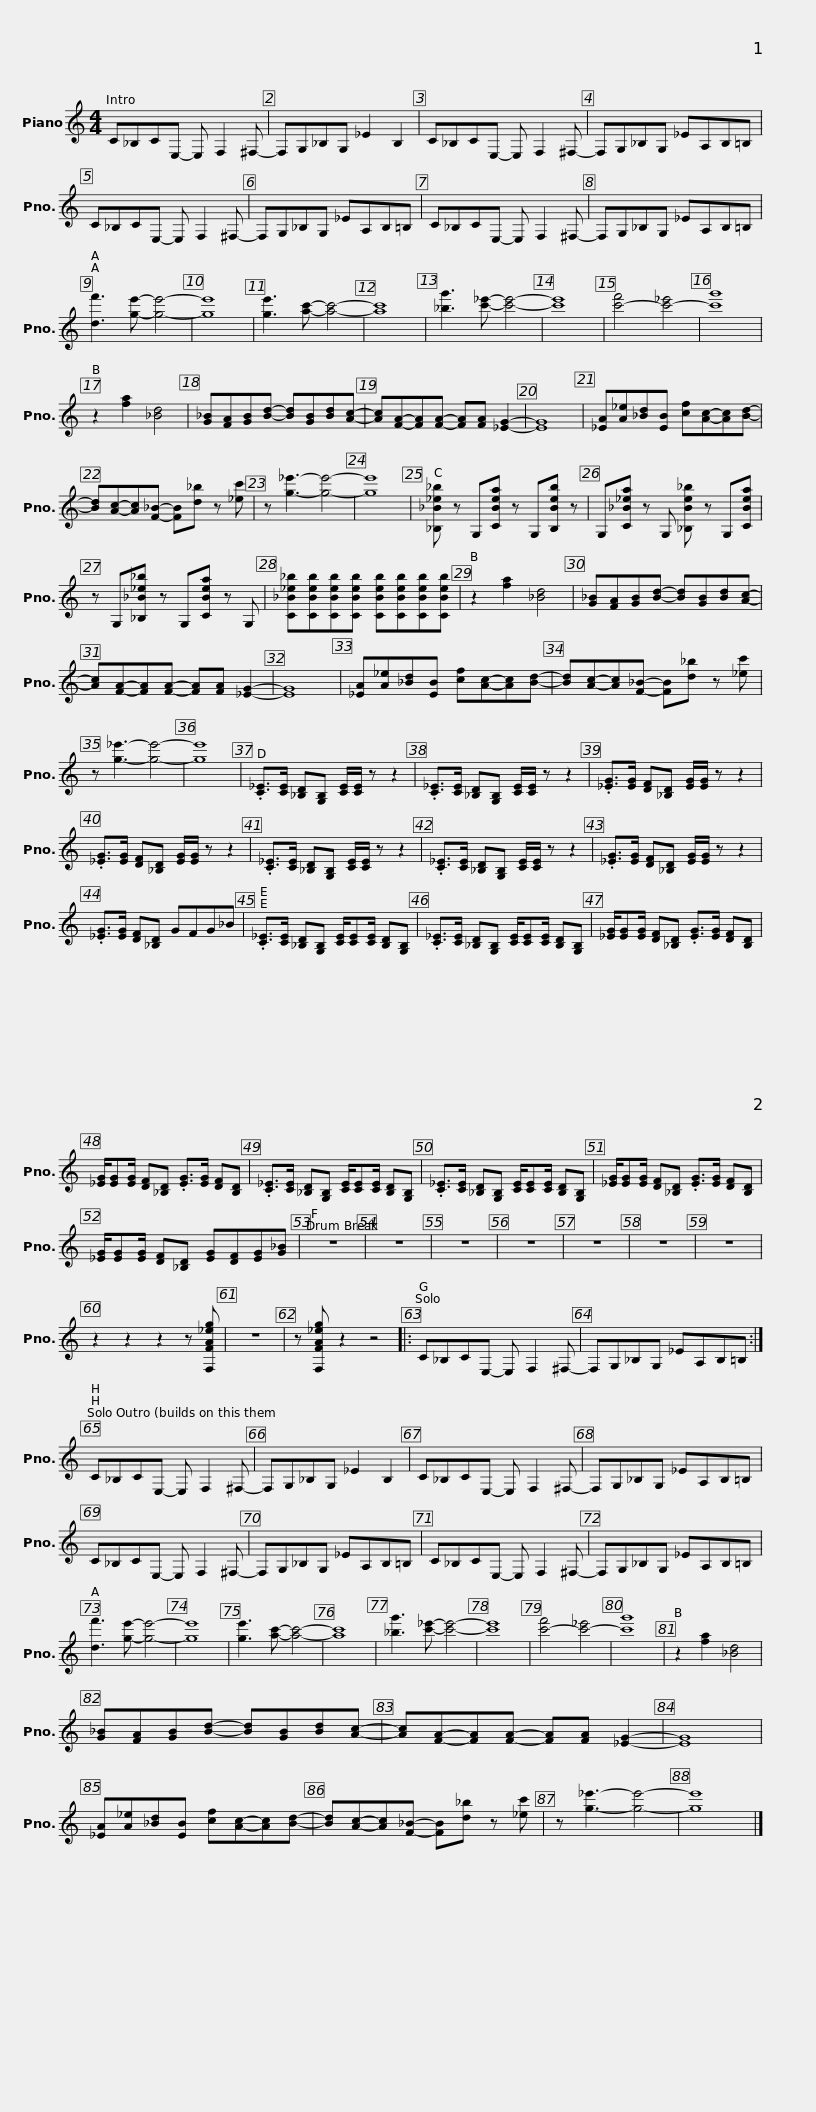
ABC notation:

X:1
L:1/8
M:4/4
I:linebreak $
K:C
V:1 treble
V:1
 C_B,CE,- E, F,2 ^F,- | F,G,_B,G, _E2 B,2 |$ C_B,CE,- E, F,2 ^F,- | F,G,_B,G, _EA,B,=B, |$ C_B,CE,- E, F,2 ^F,- | %5
 F,G,_B,G, _EA,B,=B, |$ C_B,CE,- E, F,2 ^F,- | F,G,_B,G, _EA,B,=B, |$ [df']3 [ge']- [ge']4- | [ge']8 | %10
 [ge']3 [ac']- [ac']4- | [ac']8 |$ [_bg']3 [c'_e']- [c'e']4- | [c'e']8 | [c'-f']4 [c'-_e']4 | %15
 [c'g']8 |$ z2 [fa]2 [_Bd]4 | [G_B][FA][GB][Bd]- [Bd][GB][Bd][Ac]- | [Ac][FA]-[FA][FA]- [FA][FA] [_EG]2- | [EG]8 |$ %20
 [_EA][A_e][_Bd][EB] [cf][Ac]-[Ac][Bd]- | [Bd][Ac]-[Ac][F_B]- [FB][d_b] z [_ec'] | z [g_e']3- [ge']4- | [ge']8 |$ [_B,_B_e_b] z G,[CBea] z G,[B,Beb] z | %25
 G,[C_B_ea] z G, [_B,Be_b] z G,[CBea] | z G,[_B,_B_e_b] z G,[CBea] z G, | [C_B_e_b][CBeb][CBeb][CBeb] [CBeb][CBeb][CBeb][CBeb] |$ z2 [fa]2 [_Bd]4 | [G_B][FA][GB][Bd]- [Bd][GB][Bd][Ac]- | %30
 [Ac][FA]-[FA][FA]- [FA][FA] [_EG]2- | [EG]8 |$ [_EA][A_e][_Bd][EB] [cf][Ac]-[Ac][Bd]- | [Bd][Ac]-[Ac][F_B]- [FB][d_b] z [_ec'] |$ z [g_e']3- [ge']4- | %35
 [ge']8 |$ .[C_E]>[CE] [_B,D][G,B,] [CE]/[CE]/ z z2 | .[C_E]>[CE] [_B,D][G,B,] [CE]/[CE]/ z z2 |$ .[_EG]>[EG] [DF][_B,D] [EG]/[EG]/ z z2 | .[_EG]>[EG] [DF][_B,D] [EG]/[EG]/ z z2 |$ %40
 .[C_E]>[CE] [_B,D][G,B,] [CE]/[CE]/ z z2 | .[C_E]>[CE] [_B,D][G,B,] [CE]/[CE]/ z z2 | .[_EG]>[EG] [DF][_B,D] [EG]/[EG]/ z z2 | .[_EG]>[EG] [DF][_B,D] GFG_B |$ .[C_E]>[CE] [_B,D][G,B,] [CE]/[CE][CE]/ [B,D][G,B,] | %45
 .[C_E]>[CE] [_B,D][G,B,] [CE]/[CE][CE]/ [B,D][G,B,] |$ [_EG]/[EG][EG]/ [DF][_B,D] .[EG]>[EG] [DF][B,D] | [_EG]/[EG][EG]/ [DF][_B,D] .[EG]>[EG] [DF][B,D] |$ .[C_E]>[CE] [_B,D][G,B,] [CE]/[CE][CE]/ [B,D][G,B,] | .[C_E]>[CE] [_B,D][G,B,] [CE]/[CE][CE]/ [B,D][G,B,] |$ %50
 [_EG]/[EG][EG]/ [DF][_B,D] .[EG]>[EG] [DF][B,D] | [_EG]/[EG][EG]/ [DF][_B,D] [EG][DF][EG][G_B] |$ z8 | z8 | z8 | %55
 z8 | z8 | z8 | z8 | z2 z2 z2 z [F,FA_eg] | %60
 z8 | z [F,FA_eg] z2 z4 |:$ C_B,CE,- E, F,2 ^F,- | F,G,_B,G, _EA,B,=B, :|$ C_B,CE,- E, F,2 ^F,- | %65
 F,G,_B,G, _E2 B,2 | C_B,CE,- E, F,2 ^F,- | F,G,_B,G, _EA,B,=B, |$ C_B,CE,- E, F,2 ^F,- | F,G,_B,G, _EA,B,=B, |$ %70
 C_B,CE,- E, F,2 ^F,- | F,G,_B,G, _EA,B,=B, |$ [df']3 [ge']- [ge']4- | [ge']8 | [ge']3 [ac']- [ac']4- | %75
 [ac']8 | [_bg']3 [c'_e']- [c'e']4- | [c'e']8 | [c'-f']4 [c'-_e']4 | [c'g']8 |$ %80
 z2 [fa]2 [_Bd]4 | [G_B][FA][GB][Bd]- [Bd][GB][Bd][Ac]- | [Ac][FA]-[FA][FA]- [FA][FA] [_EG]2- | [EG]8 |$ [_EA][A_e][_Bd][EB] [cf][Ac]-[Ac][Bd]- | %85
 [Bd][Ac]-[Ac][F_B]- [FB][d_b] z [_ec'] | z [g_e']3- [ge']4- | [ge']8 |] %88
